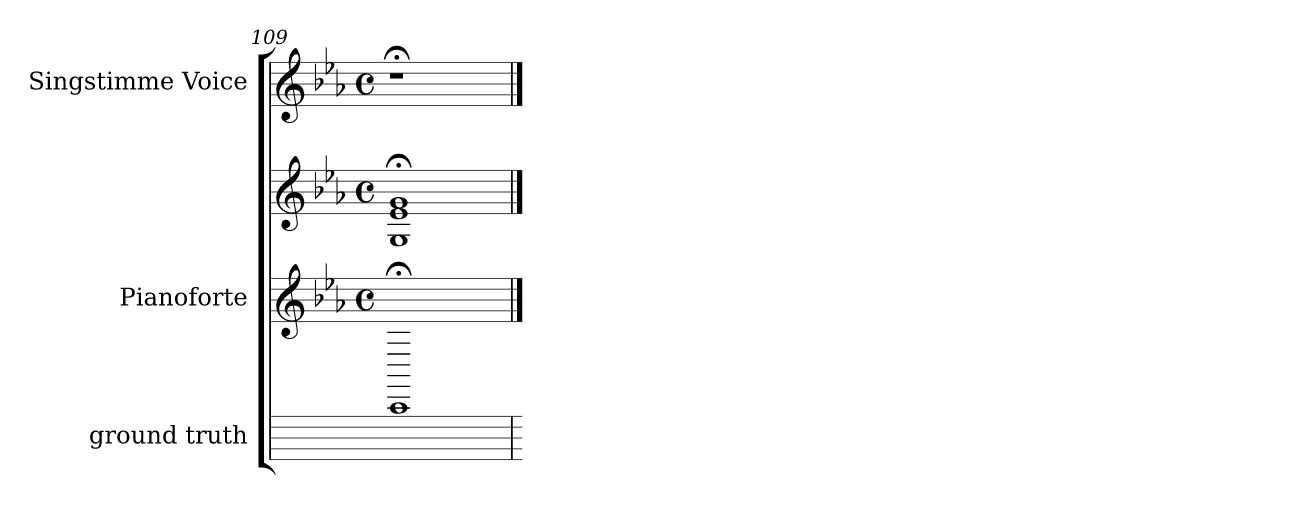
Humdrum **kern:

**kern	**kern	**kern	**kern
*part3	*part2	*part2	*part1
*staff4	*staff3	*staff2	*staff1
*I"ground truth	*I"Pianoforte	*	*I"Singstimme Voice
*	*I'Pno	*	*
*	*clefG2	*clefG2	*clefG2
*	*k[b-e-a-]	*k[b-e-a-]	*k[b-e-a-]
*	*M4/4	*M4/4	*M4/4
*	*met(c)	*met(c)	*met(c)
=109	=109	=109	=109
4ryy	1CC;<	1G;< 1e-;< 1g;<	1r;<
2.ryy	.	.	.
=	==	==	==
*-	*-	*-	*-
